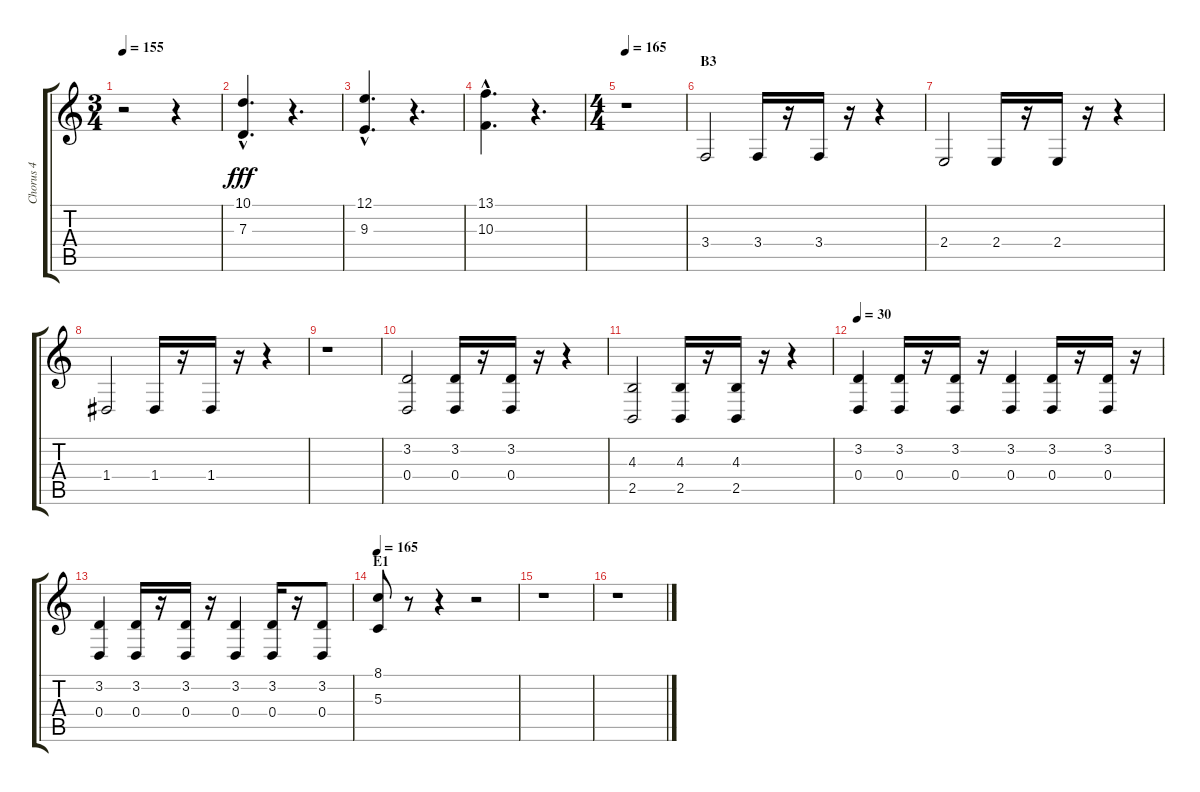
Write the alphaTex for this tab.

\track ("Chorus 4" "Chorus 4") {instrument choiraahs}
\staff {score tabs}
\tuning (E4 B3 G3 D3 A2 E2) {hide}
\ts (3 4)
\tempo 155
\clef g2
\ks c
r.2{dy f} r.4 |
(10.1{hac} 7.3{hac}).4{d dy fff} r.4{d} |
(12.1{hac} 9.3{hac}).4{d} r.4{d} |
(13.1{hac} 10.3{hac}).4{d} r.4{d} |
\ts (4 4)
\tempo 165
r.1 |
\section ("" "B3")
3.4.2 3.4.16 r.16 3.4.16 r.16 r.4 |
2.4.2 2.4.16 r.16 2.4.16 r.16 r.4 |
1.4.2 1.4.16 r.16 1.4.16 r.16 r.4 |
r.1 |
(3.2 0.4).2 (3.2 0.4).16 r.16 (3.2 0.4).16 r.16 r.4 |
(4.3 2.5).2 (4.3 2.5).16 r.16 (4.3 2.5).16 r.16 r.4 |
\tempo 30
(3.2 0.4).4 (3.2 0.4).16 r.16 (3.2 0.4).16 r.16 (3.2 0.4).4 (3.2 0.4).16 r.16 (3.2 0.4).16 r.16 |
(3.2 0.4).4 (3.2 0.4).16 r.16 (3.2 0.4).16 r.16 (3.2 0.4).4 (3.2 0.4).16 r.16 (3.2 0.4).8 |
\section ("" "E1")
\tempo 165
(8.1 5.3).8 r.8 r.4 r.2 |
r.1 |
r.1
